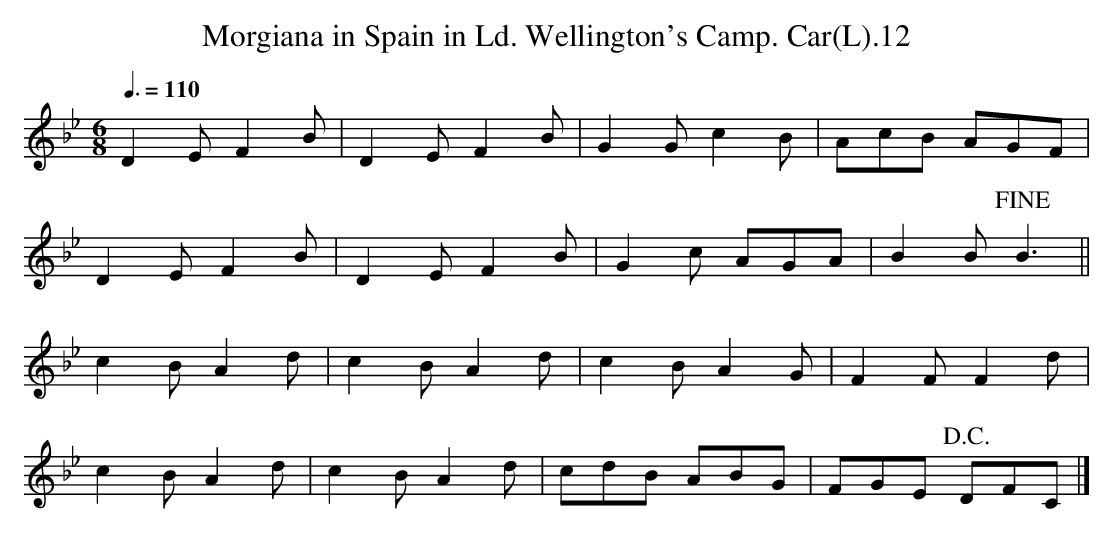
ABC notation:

X:1
T:Morgiana in Spain in Ld. Wellington's Camp. Car(L).12
M:6/8
L:1/8
Q:3/8=110
K:Bb
D2E F2B|D2E F2B|G2G c2B|AcB AGF|
D2E F2B|D2E F2B|G2c AGA|B2B !fine!B3||
c2B A2d|c2B A2d|c2B A2G|F2F F2d|
c2B A2d|c2B A2d|cdB ABG|FGE !D.C.!DFC|]
